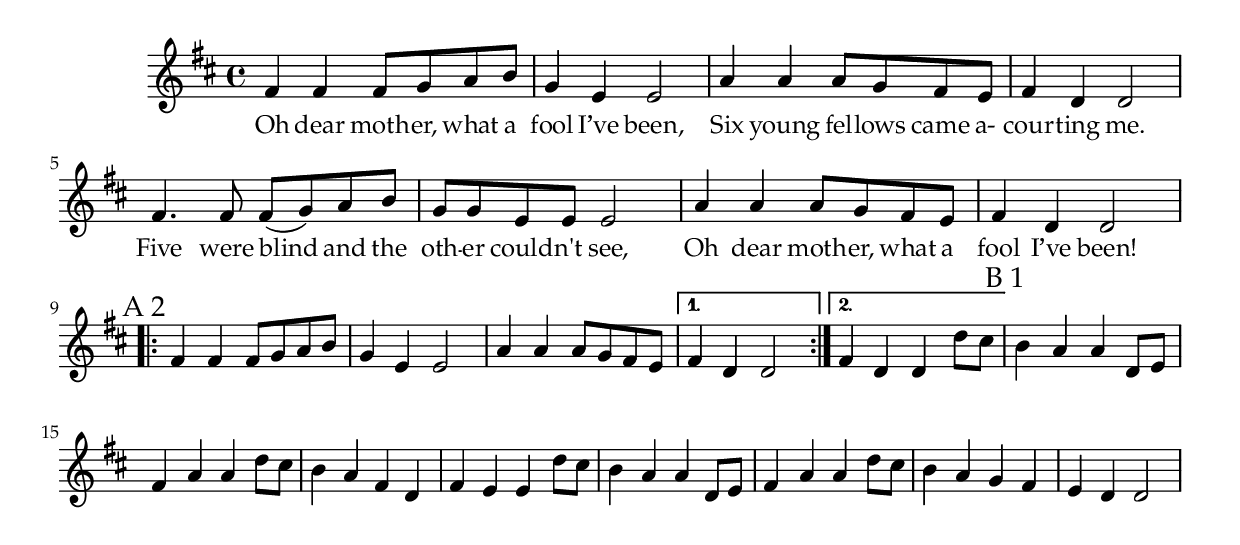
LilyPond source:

\include "includes/header.ly"

\score {
<<
\context Voice = voiceone {
\include "includes/staffheader.ly"

\time 4/4 \key d \major

fis'4 fis'4 fis'8 g'8 a'8 b'8 | g'4 e'4 e'2 |
a'4 a'4 a'8 g'8 fis'8 e'8 | fis'4 d'4 d'2 |
fis'4. fis'8 fis'8( g'8) a'8 b'8 | g'8 g'8 e'8 e'8 e'2 |
a'4 a'4 a'8 g'8 fis'8 e'8 | fis'4 d'4 d'2 |

\mark "A 2"
\repeat volta 2 { 
fis'4 fis'4 fis'8 g'8 a'8 b'8 | g'4 e'4 e'2 |
a'4 a'4 a'8 g'8 fis'8 e'8     |}
\alternative { {fis'4 d'4 d'2 } {fis'4 d'4 d'4 d''8 cis''8}}

\mark "B 1"
b'4 a'4 a'4 d'8 e'8 | fis'4 a'4  a'4 d''8 cis''8 |
b'4 a'4 fis'4 d'4 | fis'4 e'4 e'4 d''8 cis''8 |
b'4 a'4 a'4 d'8 e'8 | fis'4 a'4 a'4 d''8 cis''8 |
b'4 a'4 g'4 fis'4 | e'4 d'4 d'2 | \pageBreak
}

\lyricsto voiceone \new Lyrics \lyricmode { 
\include "includes/staffheader.ly"
Oh dear moth -- er, what a fool Iʼve been,
Six young fel -- lows came a- cour -- ting me.
Five were blind and the oth -- er could -- n't see,
Oh dear moth -- er, what a fool Iʼve been!
}
>>

} % score
